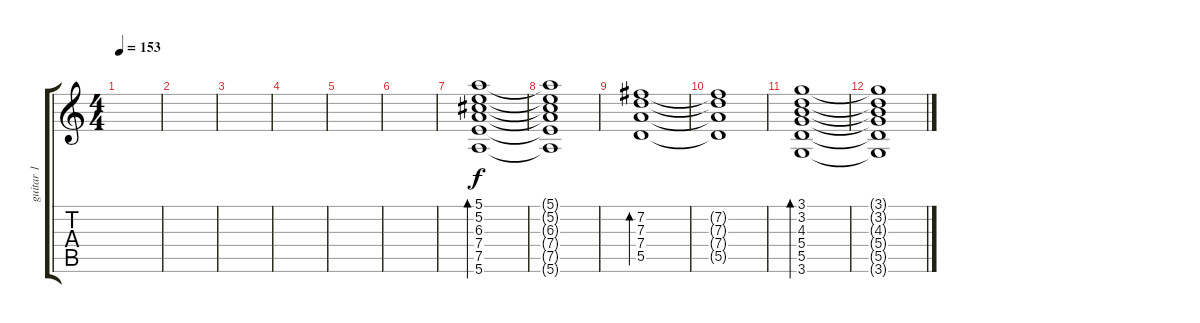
\track ("guitar 1" "guitar 1") {instrument electricguitarclean}
\staff {score tabs}
\tuning (E4 B3 G3 D3 A2 E2) {hide}
\ts (4 4)
\tempo 153
\clef g2
\ks c
|
|
|
|
|
|
(5.1 5.2 6.3 7.4 7.5 5.6).1{bd 120 volume 9 instrument acousticguitarsteel} |
(5.1{t} 5.2{t} 6.3{t} 7.4{t} 7.5{t} 5.6{t}).1 |
(7.2 7.3 7.4 5.5).1{bd 120} |
(7.2{t} 7.3{t} 7.4{t} 5.5{t}).1 |
(3.1 3.2 4.3 5.4 5.5 3.6).1{bd 120 volume 7} |
(3.1{t} 3.2{t} 4.3{t} 5.4{t} 5.5{t} 3.6{t}).1
